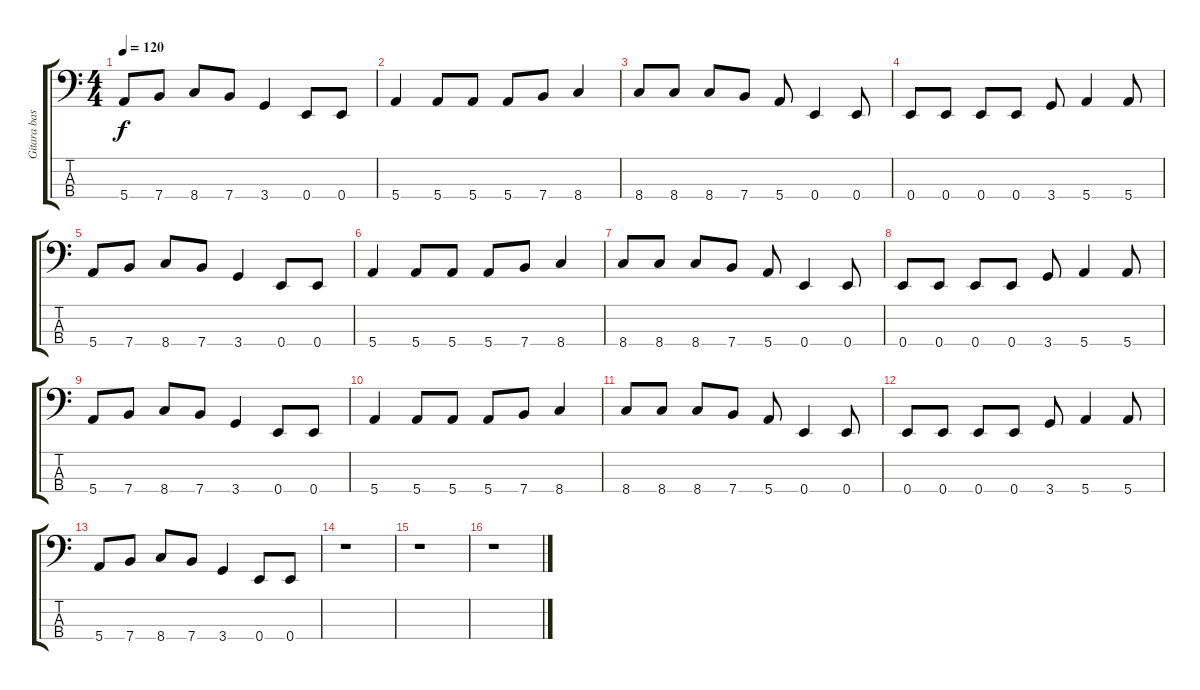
\track ("Gitara basowa" "Gitara bas") {instrument electricbassfinger}
\staff {score tabs}
\tuning (G2 D2 A1 E1) {hide}
\ts (4 4)
\tempo 120
\clef f4
\ks c
5.4.8{dy f} 7.4.8 8.4.8 7.4.8 3.4.4 0.4.8 0.4.8 |
5.4.4 5.4.8 5.4.8 5.4.8 7.4.8 8.4.4 |
8.4.8 8.4.8 8.4.8 7.4.8 5.4.8 0.4.4 0.4.8 |
0.4.8 0.4.8 0.4.8 0.4.8 3.4.8 5.4.4 5.4.8 |
5.4.8 7.4.8 8.4.8 7.4.8 3.4.4 0.4.8 0.4.8 |
5.4.4 5.4.8 5.4.8 5.4.8 7.4.8 8.4.4 |
8.4.8 8.4.8 8.4.8 7.4.8 5.4.8 0.4.4 0.4.8 |
0.4.8 0.4.8 0.4.8 0.4.8 3.4.8 5.4.4 5.4.8 |
5.4.8 7.4.8 8.4.8 7.4.8 3.4.4 0.4.8 0.4.8 |
5.4.4 5.4.8 5.4.8 5.4.8 7.4.8 8.4.4 |
8.4.8 8.4.8 8.4.8 7.4.8 5.4.8 0.4.4 0.4.8 |
0.4.8 0.4.8 0.4.8 0.4.8 3.4.8 5.4.4 5.4.8 |
5.4.8 7.4.8 8.4.8 7.4.8 3.4.4 0.4.8 0.4.8 |
r.1 |
r.1 |
r.1
